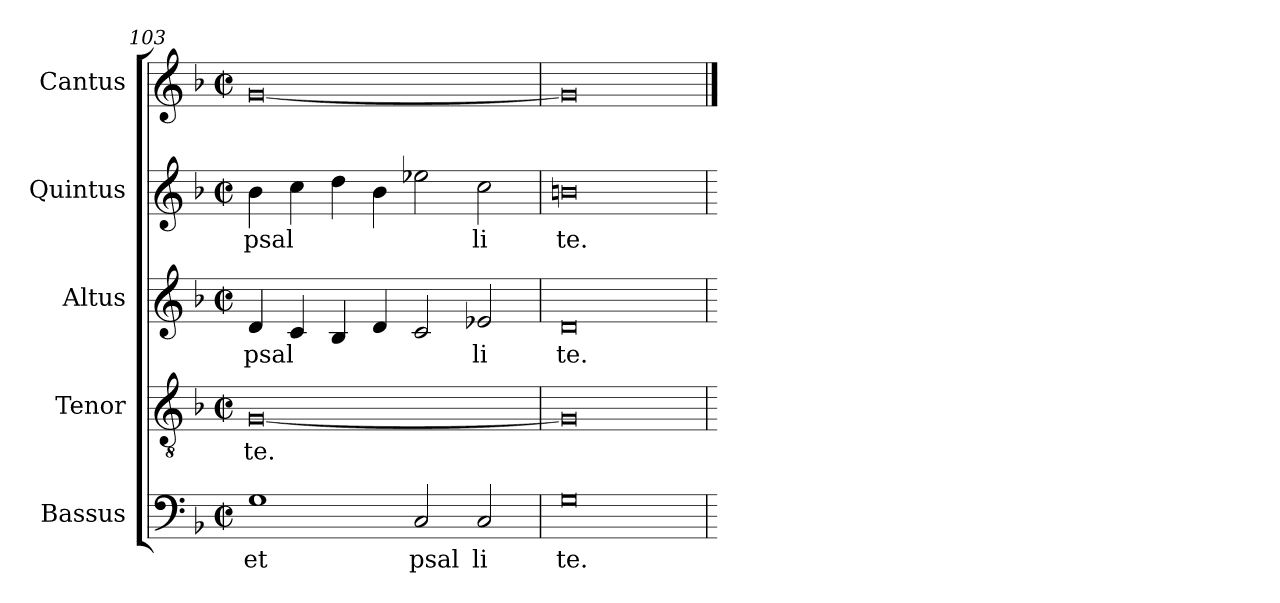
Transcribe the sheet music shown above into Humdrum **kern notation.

**kern	**text	**kern	**text	**kern	**text	**kern	**text	**kern
*part5	*part5	*part4	*part4	*part3	*part3	*part2	*part2	*part1
*staff5	*staff5	*staff4	*staff4	*staff3	*staff3	*staff2	*staff2	*staff1
*I"Bassus	*	*I"Tenor	*	*I"Altus	*	*I"Quintus	*	*I"Cantus
*clefF4	*	*clefGv2	*	*clefG2	*	*clefG2	*	*clefG2
*k[b-]	*	*k[b-]	*	*k[b-]	*	*k[b-]	*	*k[b-]
*F:	*	*F:	*	*F:	*	*F:	*	*F:
*M2/2	*	*M2/2	*	*M2/2	*	*M2/2	*	*M2/2
*met(c|)	*	*met(c|)	*	*met(c|)	*	*met(c|)	*	*met(c|)
=103	=103	=103	=103	=103	=103	=103	=103	=103
!	!LO:LY:b:cj	!	!LO:LY:b:cj	!	!LO:LY:b	!	!LO:LY:b	!
1G	et	[<0G	-te.	4d/	psal	4b-\	psal	[<0g
.	.	.	.	4c/	.	4cc\	.	.
.	.	.	.	4B-/	.	4dd\	.	.
.	.	.	.	4d/	.	4b-\	.	.
!	!LO:LY:b:cj	!	!	!	!	!	!	!
2C/	psal	.	.	2c/	.	2ee-\	.	.
!	!LO:LY:b:cj	!	!	!	!LO:LY:b:cj	!	!LO:LY:b:cj	!
2C/	li	.	.	2e-X/	li	2cc\	li	.
=104	=104	=104	=104	=104	=104	=104	=104	=104
!	!LO:LY:b:cj	!	!	!	!LO:LY:b:cj	!	!LO:LY:b:cj	!
0G	te.	0G]	.	0d	te.	0bn	te.	0g]
=	==	=	==	=	==	=	==	==
*-	*-	*-	*-	*-	*-	*-	*-	*-
